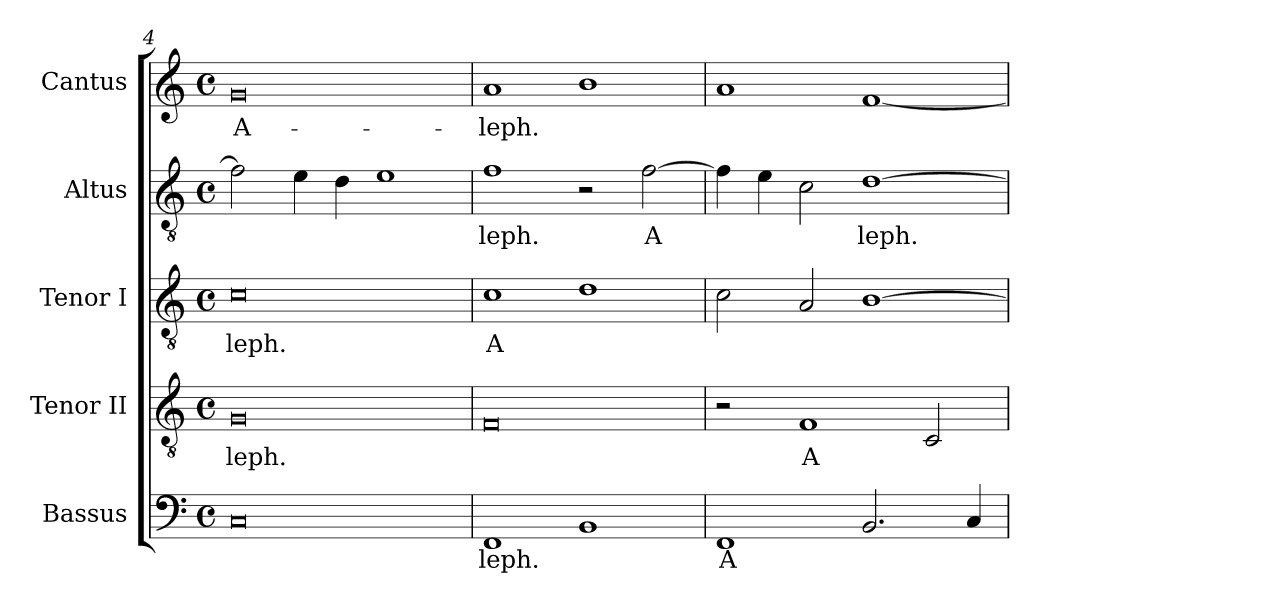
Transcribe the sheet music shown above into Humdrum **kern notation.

**kern	**text	**kern	**text	**kern	**text	**kern	**text	**kern	**text
*part5	*part5	*part4	*part4	*part3	*part3	*part2	*part2	*part1	*part1
*staff5	*staff5	*staff4	*staff4	*staff3	*staff3	*staff2	*staff2	*staff1	*staff1
*I"Bassus	*	*I"Tenor II	*	*I"Tenor I	*	*I"Altus	*	*I"Cantus	*
*I'Bassus	*	*I'Tenor II	*	*I'Tenor I	*	*I'Altus	*	*I'Cantus	*
*clefF4	*	*clefGv2	*	*clefGv2	*	*clefGv2	*	*clefG2	*
*M4/4	*	*M4/4	*	*M4/4	*	*M4/4	*	*M4/4	*
*met(c)	*	*met(c)	*	*met(c)	*	*met(c)	*	*met(c)	*
=4	=4	=4	=4	=4	=4	=4	=4	=4	=4
!	!	!	!LO:LY:b	!	!LO:LY:b:cj	!	!	!	!LO:LY:b:cj
0C	.	0G	leph.	0c	leph.	2f\]	.	0g	A-
.	.	.	.	.	.	4e\	.	.	.
.	.	.	.	.	.	4d\	.	.	.
.	.	.	.	.	.	1e	.	.	.
=5	=5	=5	=5	=5	=5	=5	=5	=5	=5
!	!LO:LY:b	!	!	!	!LO:LY:b:cj	!	!LO:LY:b:cj	!	!LO:LY:b
1FF	leph.	0F	.	1c	A	1f	leph.	1a	-leph.
1BB	.	.	.	1d	.	2r	.	1b	.
!	!	!	!	!	!	!	!LO:LY:b:cj	!	!
.	.	.	.	.	.	[>2f\	A	.	.
=6	=6	=6	=6	=6	=6	=6	=6	=6	=6
!	!LO:LY:b:cj	!	!	!	!	!	!	!	!
1FF	A	2r	.	2c\	.	4f\]	.	1a	.
.	.	.	.	.	.	4e\	.	.	.
!	!	!	!LO:LY:b:cj	!	!	!	!	!	!
.	.	1F	A	2A/	.	2c\	.	.	.
!	!	!	!	!	!	!	!LO:LY:b	!	!
2.BB/	.	.	.	[>1B	.	[>1d	leph.	[>1f	.
.	.	2C/	.	.	.	.	.	.	.
4C/	.	.	.	.	.	.	.	.	.
=	=	=	=	=	=	=	=	=	=
*-	*-	*-	*-	*-	*-	*-	*-	*-	*-
